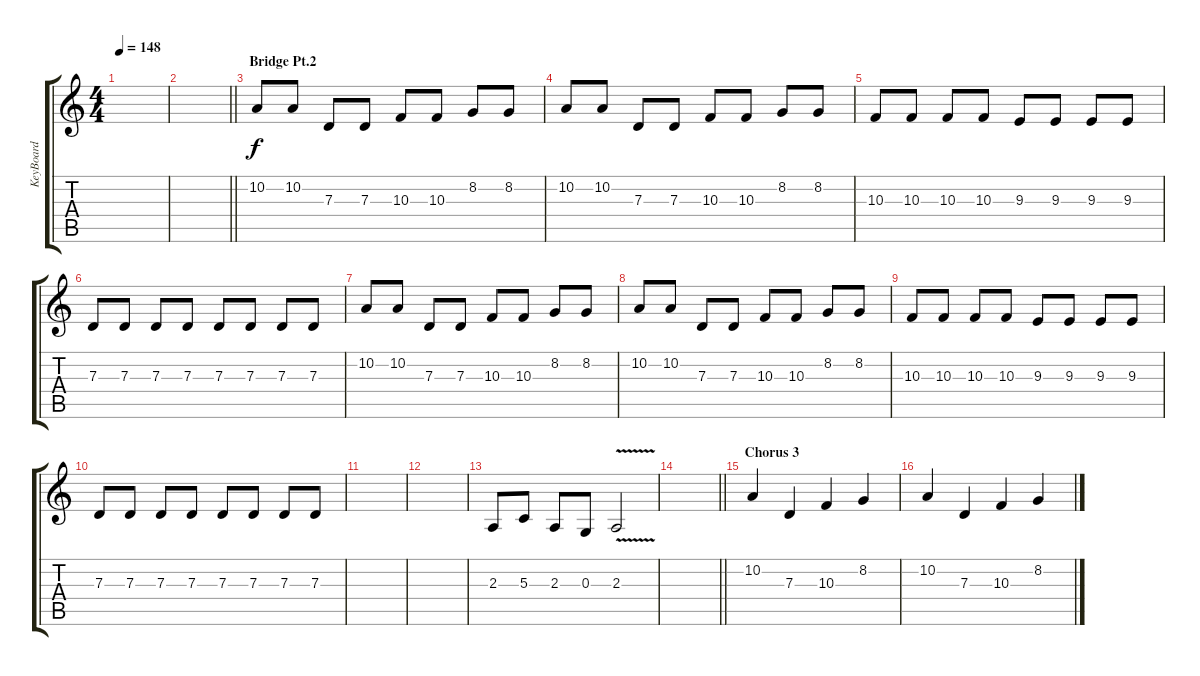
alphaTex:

\track ("KeyBoard " "KeyBoard ") {instrument lead2sawtooth}
\staff {score tabs}
\tuning (E4 B3 G3 D3 A2 E2) {hide}
\ts (4 4)
\tempo 148
\clef g2
\ks c
|
\barLineRight lightlight
|
\section ("" "Bridge Pt.2")
10.2.8{dy f} 10.2.8 7.3.8 7.3.8 10.3.8 10.3.8 8.2.8 8.2.8 |
10.2.8 10.2.8 7.3.8 7.3.8 10.3.8 10.3.8 8.2.8 8.2.8 |
10.3.8 10.3.8 10.3.8 10.3.8 9.3.8 9.3.8 9.3.8 9.3.8 |
7.3.8 7.3.8 7.3.8 7.3.8 7.3.8 7.3.8 7.3.8 7.3.8 |
10.2.8 10.2.8 7.3.8 7.3.8 10.3.8 10.3.8 8.2.8 8.2.8 |
10.2.8 10.2.8 7.3.8 7.3.8 10.3.8 10.3.8 8.2.8 8.2.8 |
10.3.8 10.3.8 10.3.8 10.3.8 9.3.8 9.3.8 9.3.8 9.3.8 |
7.3.8 7.3.8 7.3.8 7.3.8 7.3.8 7.3.8 7.3.8 7.3.8 |
|
|
2.3.8 5.3.8 2.3.8 0.3.8 2.3{v}.2 |
\barLineRight lightlight
|
\section ("" "Chorus 3")
10.2.4 7.3.4 10.3.4 8.2.4 |
10.2.4 7.3.4 10.3.4 8.2.4
